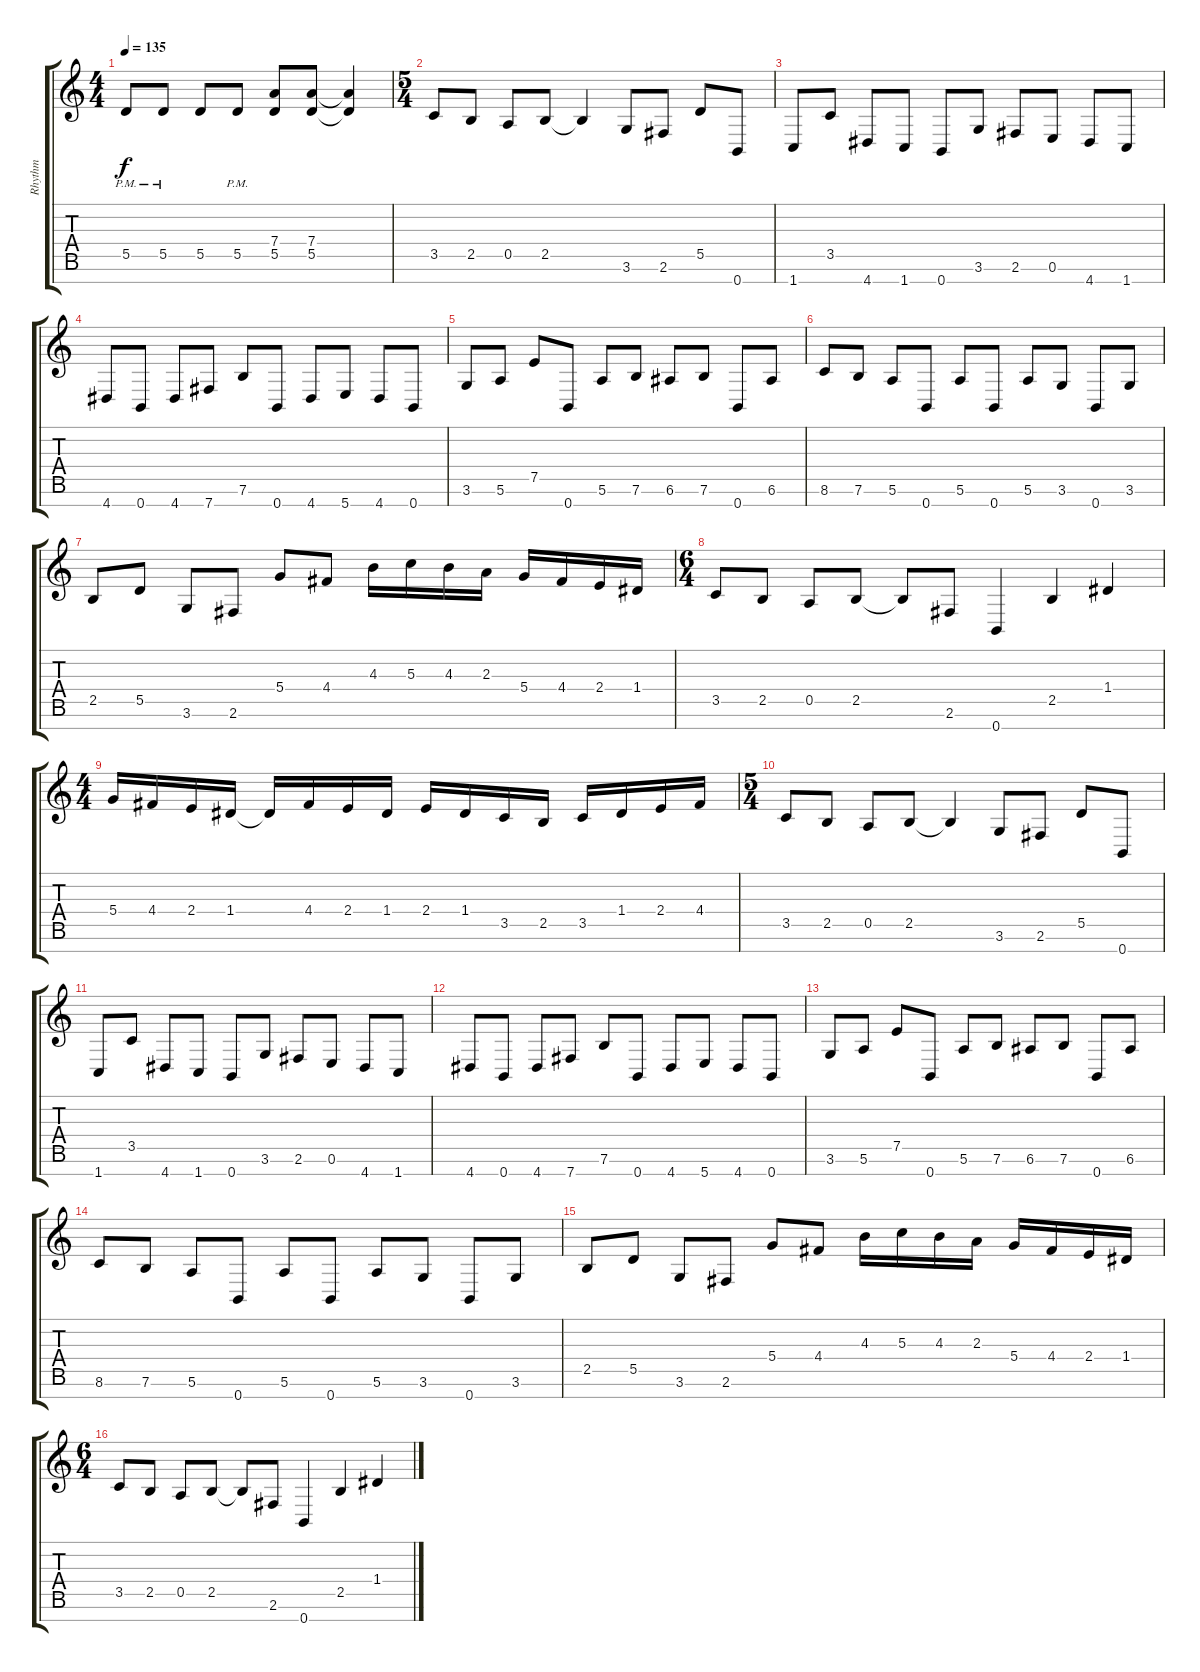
\track ("Rhythm" "Rhythm") {instrument distortionguitar}
\staff {score tabs}
\tuning (E4 B3 G3 D3 A2 E2 B1) {hide}
\ts (4 4)
\tempo 135
\clef g2
\ks c
5.5{pm}.8{dy f} 5.5{pm}.8 5.5.8 5.5{pm}.8 (7.4 5.5).8 (7.4 5.5).8 (7.4{t} 5.5{t}).4 |
\ts (5 4)
3.5.8 2.5.8 0.5.8 2.5.8 2.5{t}.4 3.6.8 2.6.8{beam split} 5.5.8 0.7.8 |
1.7.8 3.5.8{beam split} 4.7.8 1.7.8{beam split} 0.7.8 3.6.8 2.6.8 0.6.8{beam split} 4.7.8 1.7.8 |
4.7.8 0.7.8{beam split} 4.7.8 7.7.8{beam split} 7.6.8 0.7.8 4.7.8 5.7.8{beam split} 4.7.8 0.7.8 |
3.6.8 5.6.8{beam split} 7.5.8 0.7.8{beam split} 5.6.8 7.6.8 6.6.8 7.6.8{beam split} 0.7.8 6.6.8 |
8.6.8 7.6.8{beam split} 5.6.8 0.7.8{beam split} 5.6.8 0.7.8 5.6.8 3.6.8{beam split} 0.7.8 3.6.8 |
2.5.8 5.5.8{beam split} 3.6.8 2.6.8{beam split} 5.4.8 4.4.8 4.3.16 5.3.16 4.3.16 2.3.16 5.4.16 4.4.16 2.4.16 1.4.16 |
\ts (6 4)
3.5.8 2.5.8{beam split} 0.5.8 2.5.8{beam split} 2.5{t}.8 2.6.8 0.7.4 2.5.4 1.4.4 |
\ts (4 4)
5.4.16 4.4.16 2.4.16 1.4.16 1.4{t}.16 4.4.16 2.4.16 1.4.16 2.4.16 1.4.16 3.5.16 2.5.16 3.5.16 1.4.16 2.4.16 4.4.16 |
\ts (5 4)
3.5.8 2.5.8 0.5.8 2.5.8 2.5{t}.4 3.6.8 2.6.8{beam split} 5.5.8 0.7.8 |
1.7.8 3.5.8{beam split} 4.7.8 1.7.8{beam split} 0.7.8 3.6.8 2.6.8 0.6.8{beam split} 4.7.8 1.7.8 |
4.7.8 0.7.8{beam split} 4.7.8 7.7.8{beam split} 7.6.8 0.7.8 4.7.8 5.7.8{beam split} 4.7.8 0.7.8 |
3.6.8 5.6.8{beam split} 7.5.8 0.7.8{beam split} 5.6.8 7.6.8 6.6.8 7.6.8{beam split} 0.7.8 6.6.8 |
8.6.8 7.6.8{beam split} 5.6.8 0.7.8{beam split} 5.6.8 0.7.8 5.6.8 3.6.8{beam split} 0.7.8 3.6.8 |
2.5.8 5.5.8{beam split} 3.6.8 2.6.8{beam split} 5.4.8 4.4.8 4.3.16 5.3.16 4.3.16 2.3.16 5.4.16 4.4.16 2.4.16 1.4.16 |
\ts (6 4)
3.5.8 2.5.8{beam split} 0.5.8 2.5.8{beam split} 2.5{t}.8 2.6.8 0.7.4 2.5.4 1.4.4
